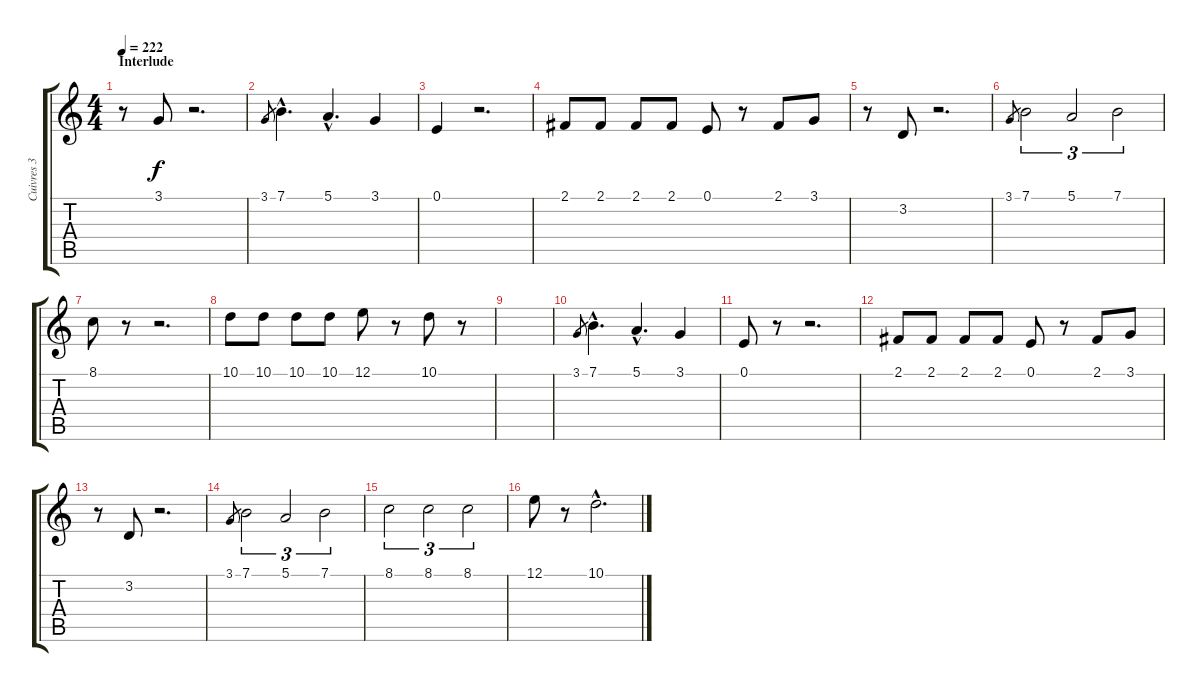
\track ("Cuivres 3" "Cuivres 3") {instrument trombone}
\staff {score tabs}
\tuning (E4 B3 G3 D3 A2 E2) {hide}
\ts (4 4)
\section ("" "Interlude")
\tempo 222
\clef g2
\ks c
r.8{dy fff} 3.1.8{dy f} r.2{d} |
3.1.8{gr} 7.1{hac}.4{d} 5.1{hac}.4{d} 3.1.4 |
0.1.4 r.2{d} |
2.1.8 2.1.8 2.1.8 2.1.8 0.1.8 r.8 2.1.8 3.1.8 |
r.8 3.2.8 r.2{d} |
3.1.8{gr} 7.1.2{tu (3 2)} 5.1.2{tu (3 2)} 7.1.2{tu (3 2)} |
8.1.8 r.8 r.2{d} |
10.1.8 10.1.8 10.1.8 10.1.8 12.1.8 r.8 10.1.8 r.8 |
|
3.1.8{gr} 7.1{hac}.4{d} 5.1{hac}.4{d} 3.1.4 |
0.1.8 r.8 r.2{d} |
2.1.8 2.1.8 2.1.8 2.1.8 0.1.8 r.8 2.1.8 3.1.8 |
r.8 3.2.8 r.2{d} |
3.1.8{gr} 7.1.2{tu (3 2)} 5.1.2{tu (3 2)} 7.1.2{tu (3 2)} |
8.1.2{tu (3 2)} 8.1.2{tu (3 2)} 8.1.2{tu (3 2)} |
12.1.8 r.8 10.1{hac}.2{d}
